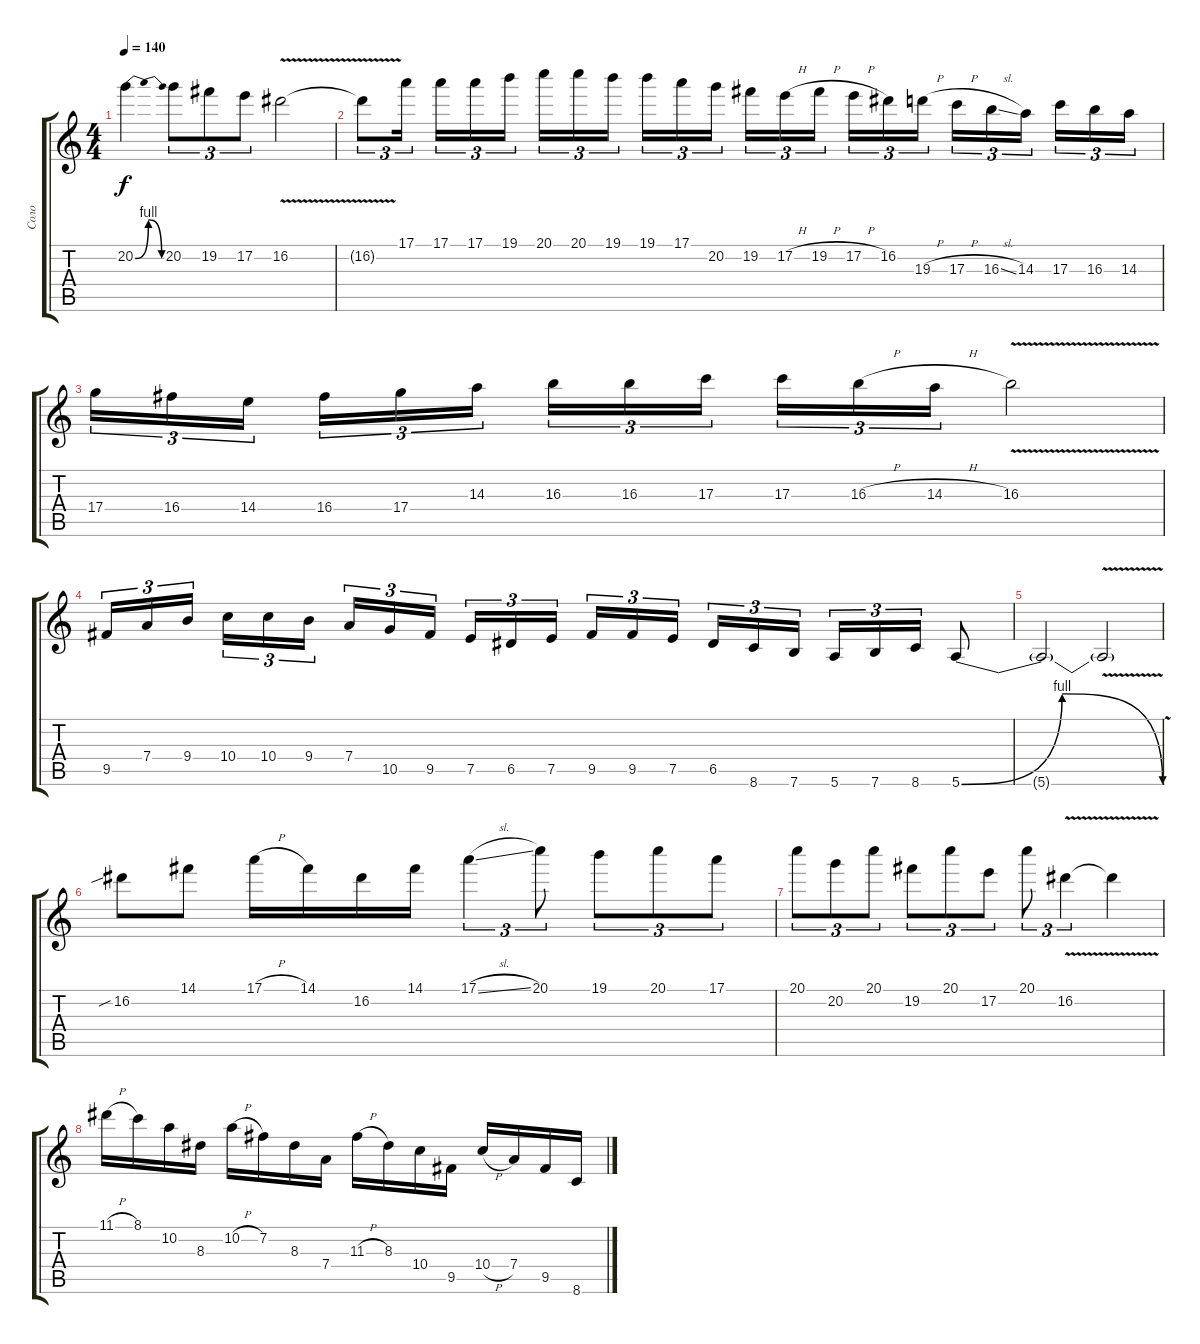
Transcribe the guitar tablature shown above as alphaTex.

\track ("Соло" "Соло") {instrument distortionguitar}
\staff {score tabs}
\tuning (E4 B3 G3 D3 A2 E2) {hide}
\ts (4 4)
\tempo 140
\clef g2
\ks c
20.2{be (bendrelease 0 0 30 4 30 4 60 0)}.4{dy f} 20.2.8{tu (3 2)} 19.2.8{tu (3 2)} 17.2.8{tu (3 2)} 16.2{v}.2 |
16.2{t}.8{tu (3 2)} 17.1.16{tu (3 2) beam splitsecondary} 17.1.16{tu (3 2)} 17.1.16{tu (3 2)} 19.1.16{tu (3 2)} 20.1.16{tu (3 2)} 20.1.16{tu (3 2)} 19.1.16{tu (3 2) beam splitsecondary} 19.1.16{tu (3 2)} 17.1.16{tu (3 2)} 20.2.16{tu (3 2)} 19.2.16{tu (3 2)} 17.2{h}.16{tu (3 2)} 19.2{h}.16{tu (3 2) beam splitsecondary} 17.2{h}.16{tu (3 2)} 16.2.16{tu (3 2)} 19.3{h}.16{tu (3 2)} 17.3{h}.16{tu (3 2)} 16.3{sl}.16{tu (3 2)} 14.3.16{tu (3 2) beam splitsecondary} 17.3.16{tu (3 2)} 16.3.16{tu (3 2)} 14.3.16{tu (3 2)} |
17.4.16{tu (3 2)} 16.4.16{tu (3 2)} 14.4.16{tu (3 2) beam splitsecondary} 16.4.16{tu (3 2)} 17.4.16{tu (3 2)} 14.3.16{tu (3 2)} 16.3.16{tu (3 2)} 16.3.16{tu (3 2)} 17.3.16{tu (3 2) beam splitsecondary} 17.3.16{tu (3 2)} 16.3{h}.16{tu (3 2)} 14.3{h}.16{tu (3 2)} 16.3{v}.2 |
9.5.16{tu (3 2)} 7.4.16{tu (3 2)} 9.4.16{tu (3 2) beam splitsecondary} 10.4.16{tu (3 2)} 10.4.16{tu (3 2)} 9.4.16{tu (3 2)} 7.4.16{tu (3 2)} 10.5.16{tu (3 2)} 9.5.16{tu (3 2) beam splitsecondary} 7.5.16{tu (3 2)} 6.5.16{tu (3 2)} 7.5.16{tu (3 2)} 9.5.16{tu (3 2)} 9.5.16{tu (3 2)} 7.5.16{tu (3 2) beam splitsecondary} 6.5.16{tu (3 2)} 8.6.16{tu (3 2)} 7.6.16{tu (3 2)} 5.6.16{tu (3 2)} 7.6.16{tu (3 2)} 8.6.16{tu (3 2)} 5.6{be (bendrelease 0 0 20 4 30 4 60 0)}.8 |
5.6{t}.2 5.6{v t}.2 |
16.2{sib}.8 14.1.8 17.1{h}.16 14.1.16 16.2.16 14.1.16 17.1{sl}.4{tu (3 2)} 20.1.8{tu (3 2)} 19.1.8{tu (3 2)} 20.1.8{tu (3 2)} 17.1.8{tu (3 2)} |
20.1.8{tu (3 2)} 20.2.8{tu (3 2)} 20.1.8{tu (3 2)} 19.2.8{tu (3 2)} 20.1.8{tu (3 2)} 17.2.8{tu (3 2)} 20.1.8{tu (3 2)} 16.2{v}.4{tu (3 2)} 16.2{t}.4 |
11.1{h}.16 8.1.16 10.2.16 8.3.16 10.2{h}.16 7.2.16 8.3.16 7.4.16 11.3{h}.16 8.3.16 10.4.16 9.5.16 10.4{h}.16 7.4.16 9.5.16 8.6.16
